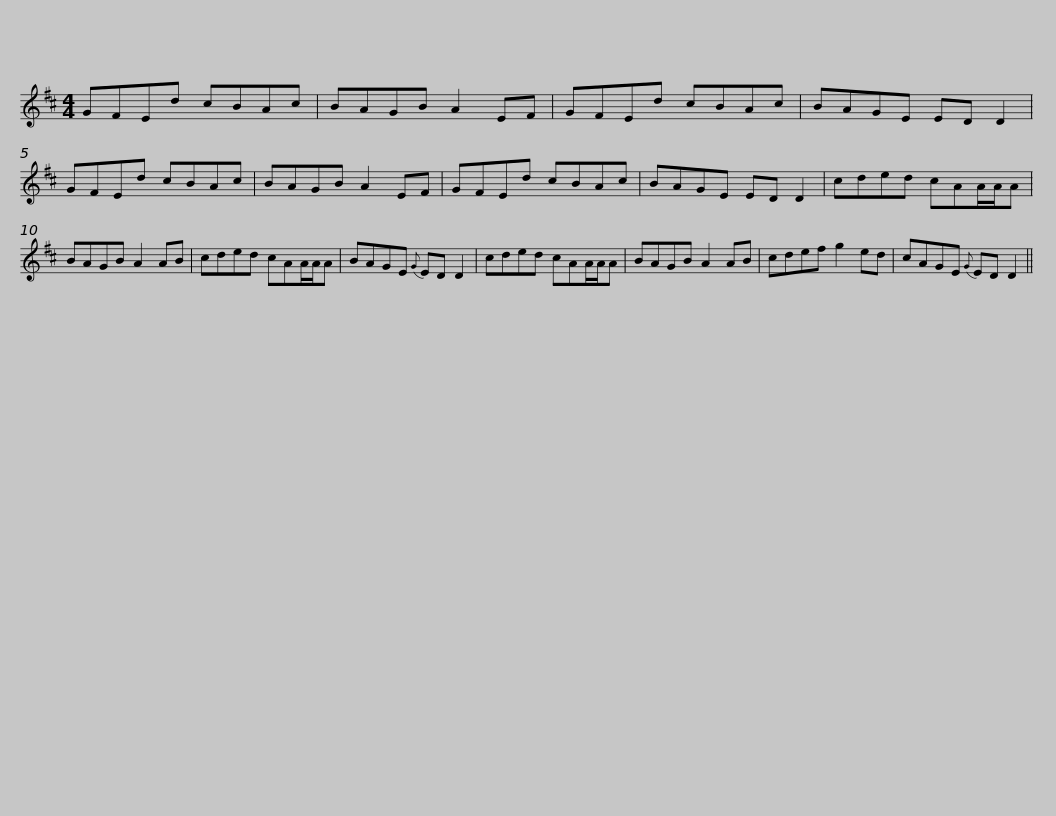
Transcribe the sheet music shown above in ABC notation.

X:1
L:1/8
M:4/4
I:linebreak $
K:D
V:1 treble
V:1
 GFEd cBAc | BAGB A2 EF | GFEd cBAc | BAGE ED D2 | GFEd cBAc | %5
 BAGB A2 EF |$ GFEd cBAc | BAGE ED D2 | cded cAA/A/A | BAGB A2 AB | %10
 cded cAA/A/A |$ BAGE{G} ED D2 | cded cAA/A/A | BAGB A2 AB | cdef g2 ed | %15
 cAGE{G} ED D2 || %16
